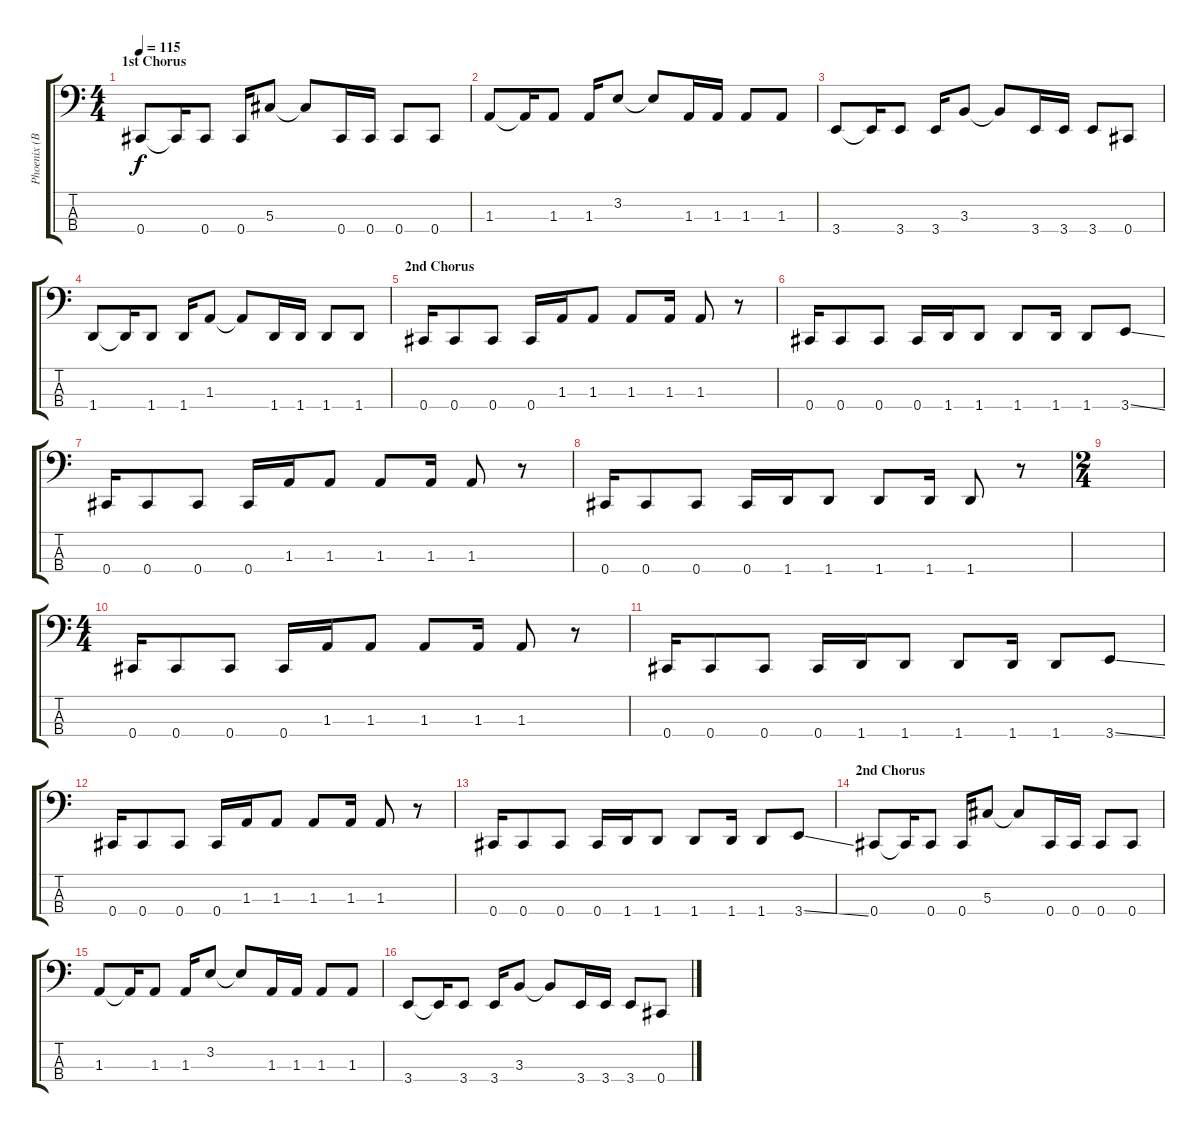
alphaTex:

\track ("Phoenix (Bass)" "Phoenix (B") {instrument electricbassfinger}
\staff {score tabs}
\tuning (Gb2 Db2 Ab1 Db1) {hide}
\ts (4 4)
\section ("" "1st Chorus")
\tempo 115
\clef f4
\ks c
0.4.8{dy f} 0.4{t}.16 0.4.8 0.4.16 5.3.8 5.3{t}.8 0.4.16 0.4.16 0.4.8 0.4.8 |
1.3.8 1.3{t}.16 1.3.8 1.3.16 3.2.8 3.2{t}.8 1.3.16 1.3.16 1.3.8 1.3.8 |
3.4.8 3.4{t}.16 3.4.8 3.4.16 3.3.8 3.3{t}.8 3.4.16 3.4.16 3.4.8 0.4.8 |
1.4.8 1.4{t}.16 1.4.8 1.4.16 1.3.8 1.3{t}.8 1.4.16 1.4.16 1.4.8 1.4.8 |
\section ("" "2nd Chorus")
0.4.16 0.4.8 0.4.8 0.4.16 1.3.16 1.3.8 1.3.8 1.3.16 1.3.8 r.8 |
0.4.16 0.4.8 0.4.8 0.4.16 1.4.16 1.4.8 1.4.8 1.4.16 1.4.8 3.4{ss}.8 |
0.4.16 0.4.8 0.4.8 0.4.16 1.3.16 1.3.8 1.3.8 1.3.16 1.3.8 r.8 |
0.4.16 0.4.8 0.4.8 0.4.16 1.4.16 1.4.8 1.4.8 1.4.16 1.4.8 r.8 |
\ts (2 4)
|
\ts (4 4)
0.4.16 0.4.8 0.4.8 0.4.16 1.3.16 1.3.8 1.3.8 1.3.16 1.3.8 r.8 |
0.4.16 0.4.8 0.4.8 0.4.16 1.4.16 1.4.8 1.4.8 1.4.16 1.4.8 3.4{ss}.8 |
0.4.16 0.4.8 0.4.8 0.4.16 1.3.16 1.3.8 1.3.8 1.3.16 1.3.8 r.8 |
0.4.16 0.4.8 0.4.8 0.4.16 1.4.16 1.4.8 1.4.8 1.4.16 1.4.8 3.4{ss}.8 |
\section ("" "2nd Chorus")
0.4.8 0.4{t}.16 0.4.8 0.4.16 5.3.8 5.3{t}.8 0.4.16 0.4.16 0.4.8 0.4.8 |
1.3.8 1.3{t}.16 1.3.8 1.3.16 3.2.8 3.2{t}.8 1.3.16 1.3.16 1.3.8 1.3.8 |
3.4.8 3.4{t}.16 3.4.8 3.4.16 3.3.8 3.3{t}.8 3.4.16 3.4.16 3.4.8 0.4.8
